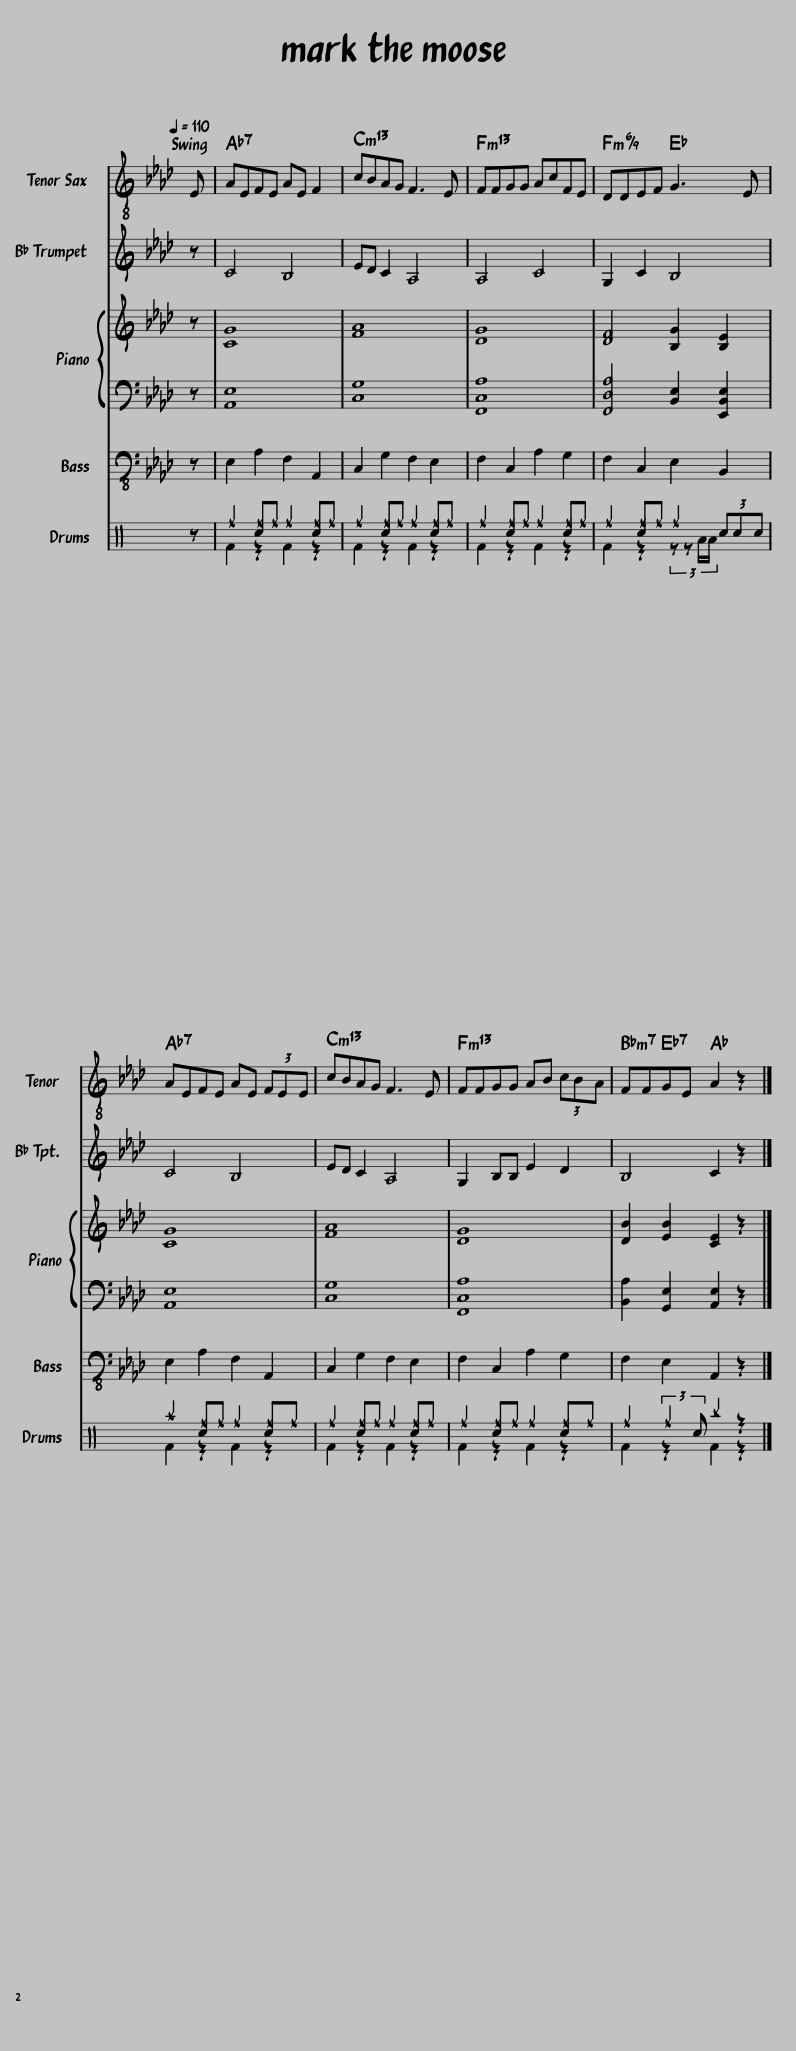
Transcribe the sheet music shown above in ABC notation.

X:1
%%score 1 2 { 3 | 4 } 5 ( 6 7 )
L:1/8
Q:1/4=110
M:none
I:linebreak $
K:Ab
V:1 treble transpose=-14
V:2 treble transpose=-2
V:3 treble
V:4 bass
V:5 bass transpose=-12
V:6 perc
K:none
V:7 perc
K:none
V:1
[K:Ab] F | BFGF BF G2 | =dcB=A G3 F | GG=AA B=dGF |$ EEFG =A3 F | %5
 BFGF BF (3GFF | =dcB=A G3 F |$ GG=AA Bc (3=dcB | GG=AF B2 z2 |] %9
V:2
[K:Ab] z | =D4 C4 | FE =D2 B,4 | B,4 =D4 |$ =A,2 =D2 C4 | %5
 =D4 C4 | FE =D2 B,4 |$ =A,2 CC F2 E2 | C4 =D2 z2 |] %9
V:3
 z | [CG]8 | [FA]8 | [DG]8 |$ [DF]4 [B,G]2 [B,E]2 | %5
 [CG]8 | [FA]8 |$ [DG]8 | [DB]2 [EB]2 [CE]2 z2 |] %9
V:4
 z | [A,,E,]8 | [C,G,]8 | [F,,C,A,]8 |$ [F,,D,A,]4 [B,,E,]2 [E,,B,,E,]2 | %5
 [A,,E,]8 | [C,G,]8 |$ [F,,C,A,]8 | [B,,A,]2 [G,,E,]2 [A,,E,]2 z2 |] %9
V:5
 z | E,2 A,2 F,2 A,,2 | C,2 G,2 F,2 E,2 | F,2 C,2 A,2 G,2 |$ F,2 C,2 E,2 B,,2 | %5
 E,2 A,2 F,2 A,,2 | C,2 G,2 F,2 E,2 |$ F,2 C,2 A,2 G,2 | F,2 E,2 A,,2 z2 |] %9
V:6
[K:C] z | ^f2 [c^f]^f ^f2 [c^f]^f | ^f2 [c^f]^f ^f2 [c^f]^f | ^f2 [c^f]^f ^f2 [c^f]^f |$ ^f2 [c^f]^f ^f2 (3ccc | %5
 ^a2 [c^f]^f ^f2 [c^f]^f | ^f2 [c^f]^f ^f2 [c^f]^f |$ ^f2 [c^f]^f ^f2 [c^f]^f | ^f2 (3:2:2^f2 c ^b2 z2 |] %9
V:7
[K:C] x | F2 z2 F2 z2 | F2 z2 F2 z2 | F2 z2 F2 z2 |$ F2 z2 (3:2:4z z A/A/ x2 | %5
 F2 z2 F2 z2 | F2 z2 F2 z2 |$ F2 z2 F2 z2 | F2 z2 F2 z2 |] %9
